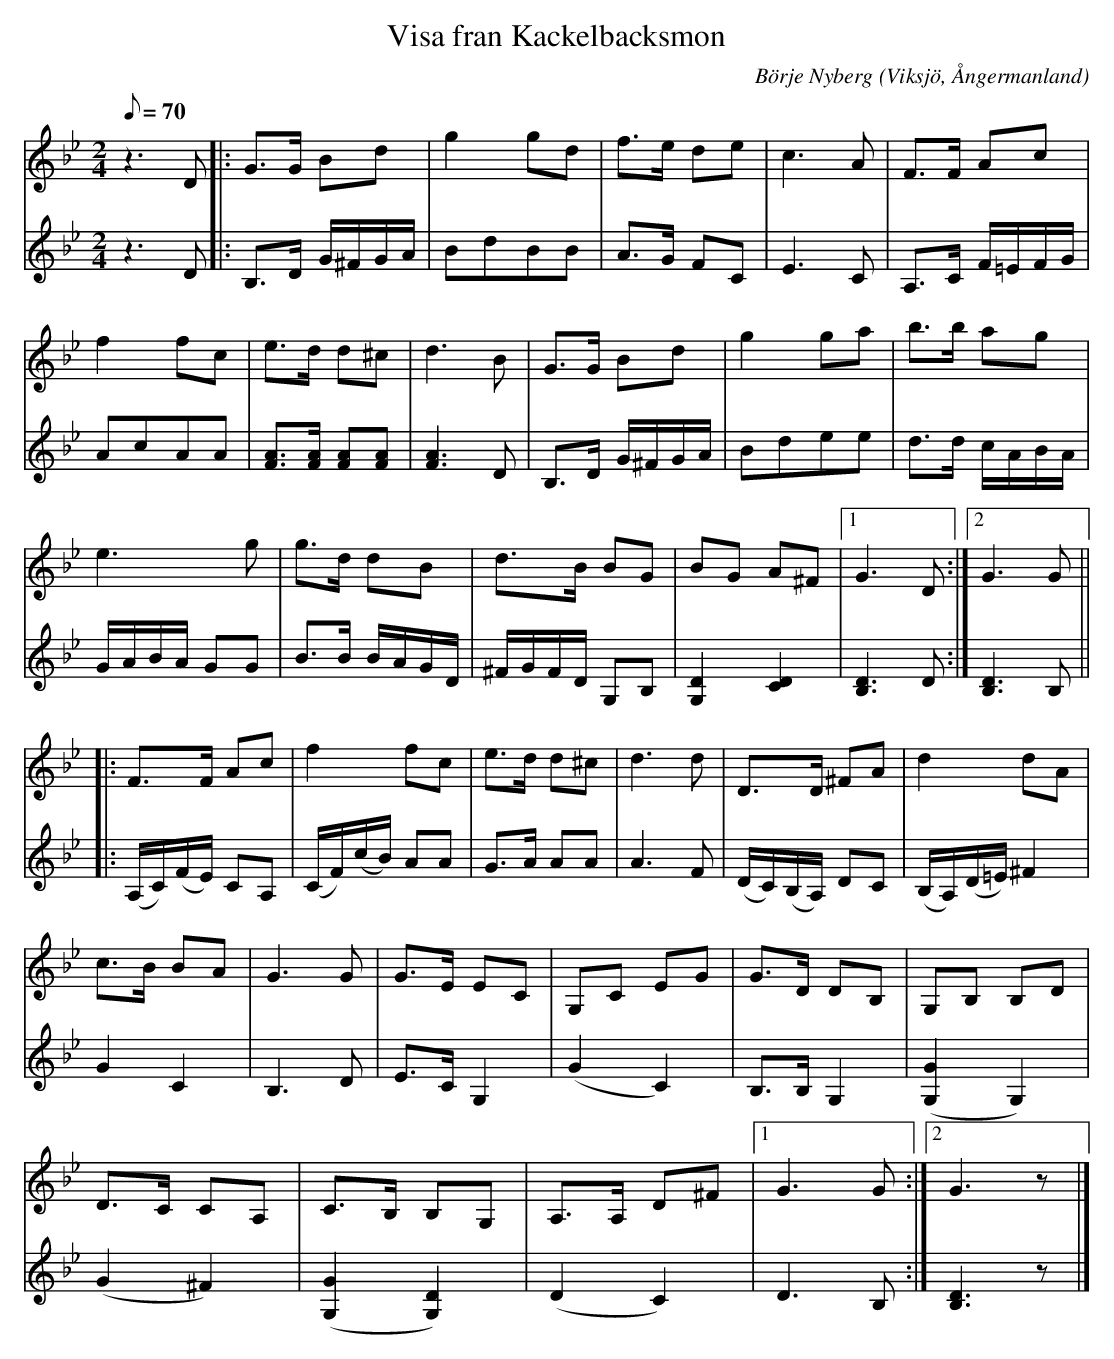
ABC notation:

X:1
T:Visa fran Kackelbacksmon
C:Börje Nyberg
O:Viksjö, Ångermanland
M:2/4
L:1/8
Q:70
K:Gm
V:1
z2> D2|: G>G Bd | g2 gd | f>e de | c2>A2 | F>F Ac |
f2 fc | e>d d^c | d2>B2 | G>G Bd |g2 ga | b>b ag |
e2> g2 | g>d dB |d>B BG |BG A^F |1 G2> D2 :|2 G2> G2 ||
|: F>F Ac | f2 fc | e>d d^c | d2>d2 | D>D ^FA | d2 dA |
c>B BA |G2> G2 | G>E EC | G,C EG | G>D DB, | G,B, B,D |
D>C CA, | C>B, B,G, | A,>A, D^F |1 G2> G2 :|2 G2> z2 |]
V:2
z2> D2 |: B,>D G/2^F/2G/2A/2 | BdBB | A>G FC | E2>C2 | A,>C F/2=E/2F/2G/2 |
AcAA | [AF]>[AF] [AF][AF] | [A2F2]> D2 | B,>D G/2^F/2G/2A/2 | Bdee | d>d c/2A/2B/2A/2 |
G/2A/2B/2A/2 GG | B>B B/2A/2G/2D/2 | ^F/2G/2F/2D/2 G,B, | [G,2D2] [C2D2] | [D2B,2]> D2 :| [D2B,2]> B,2 ||
|: (A,/2C/2)(F/2E/2) CA, | (C/2F/2)(c/2B/2) AA | G>A AA | A2> F2 | (D/2C/2)(B,/2A,/2) DC | (B,/2A,/2)(D/2=E/2) ^F2 |
G2 C2 | B,2> D2 | E>C G,2, |(G2 C2) | B,>B, G,2 | ([G,2G2] G,2) |
(G2 ^F2) | ([G2G,2] [D2G,2]) | (D2 C2) | D2> B,2 :| [D2B,2]> z2 |]
